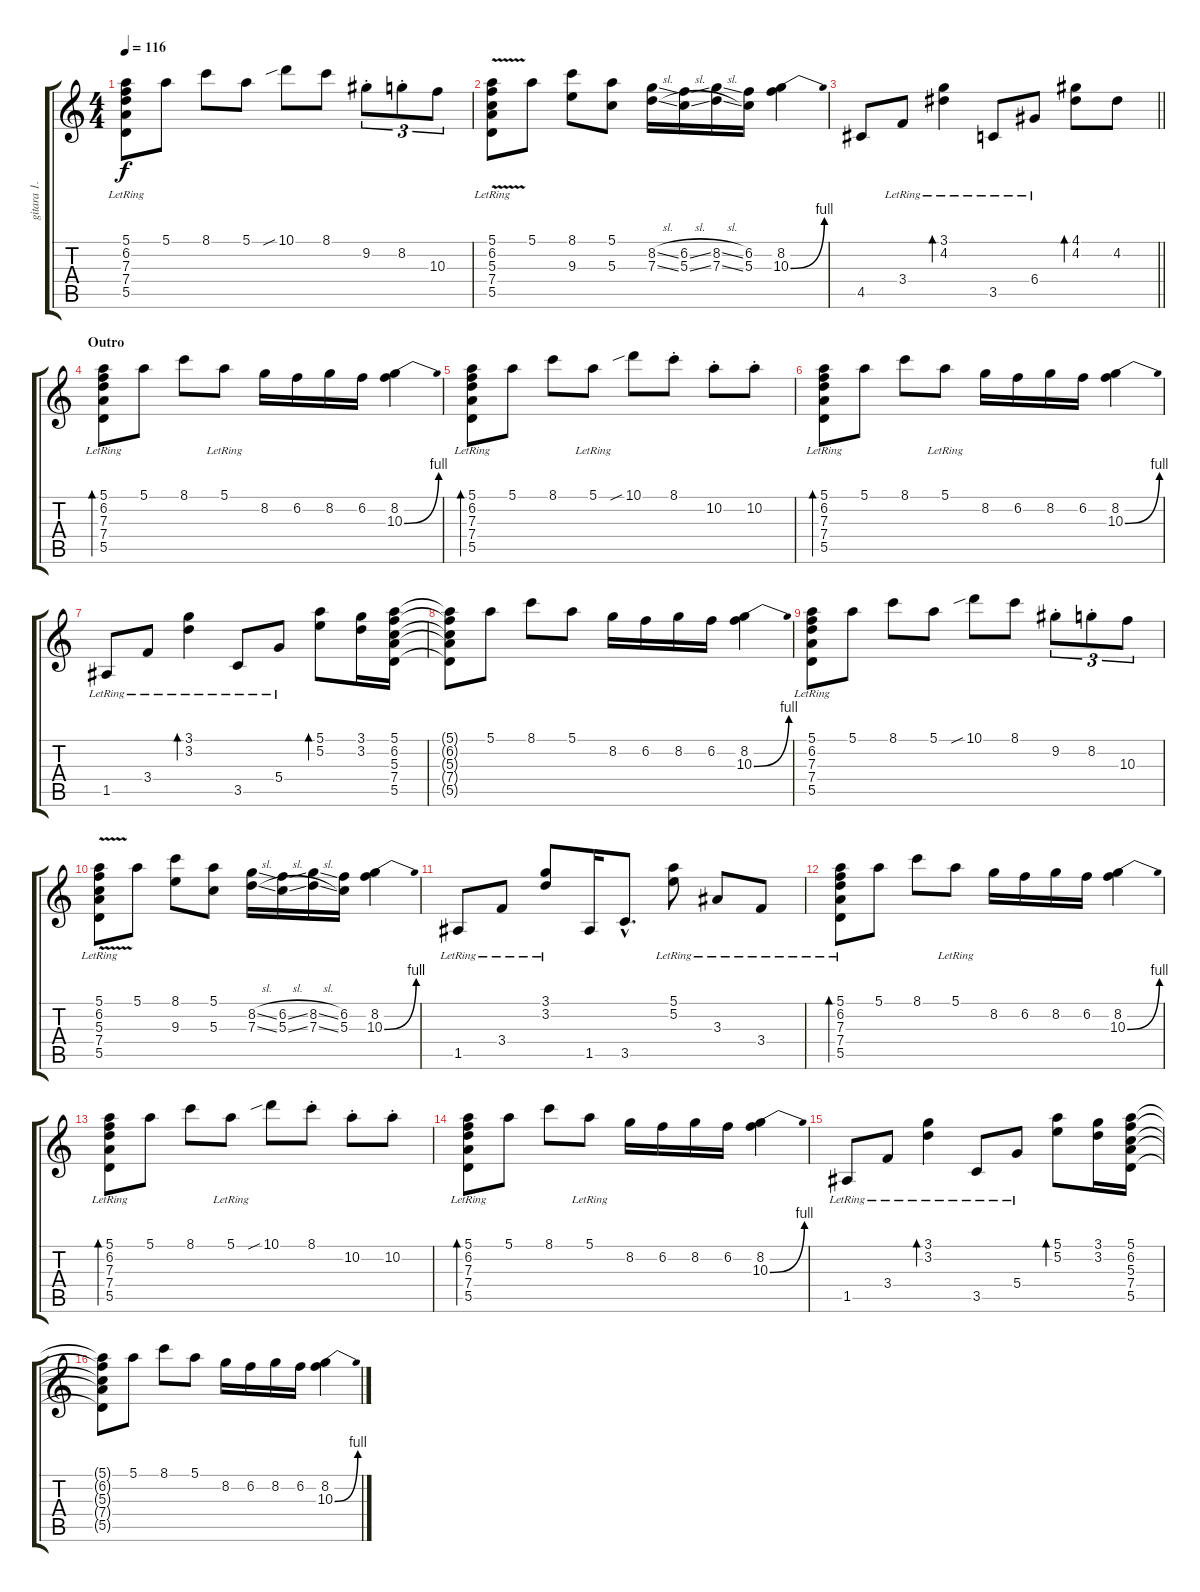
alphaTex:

\track ("gitara 1." "gitara 1.") {instrument electricguitarmuted}
\staff {score tabs}
\tuning (E4 B3 G3 D3 A2 E2) {hide}
\ts (4 4)
\tempo 116
\clef g2
\ks c
(5.1 6.2{lr} 7.3{lr} 7.4{lr} 5.5{lr}).8{dy f} 5.1.8 8.1.8 5.1.8 10.1{sib}.8 8.1.8 9.2{st}.8{tu (3 2)} 8.2{st}.8{tu (3 2)} 10.3.8{tu (3 2)} |
(5.1{v} 6.2{v lr} 5.3{v lr} 7.4{v} 5.5{v}).8 5.1.8 (8.1 9.3).8 (5.1 5.3).8 (8.2{sl} 7.3{sl}).16 (6.2{sl} 5.3{sl}).16 (8.2{sl} 7.3{sl}).16 (6.2 5.3).16 (8.2 10.3{be (bend 0 0 60 4)}).4 |
\barLineRight lightlight
4.5.8 3.4{lr}.8 (3.1{lr} 4.2{lr}).4{bd 120} 3.5{lr}.8 6.4{lr}.8 (4.1 4.2).8{bd 120} 4.2.8 |
\section ("" "Outro")
(5.1 6.2{lr} 7.3{lr} 7.4{lr} 5.5{lr}).8{bd 120} 5.1.8 8.1.8 5.1{lr}.8 8.2.16 6.2.16 8.2.16 6.2.16 (8.2 10.3{be (bend 0 0 60 4)}).4 |
(5.1 6.2{lr} 7.3{lr} 7.4{lr} 5.5{lr}).8{bd 120} 5.1.8 8.1.8 5.1{lr}.8 10.1{sib}.8 8.1{st}.8 10.2{st}.8 10.2{st}.8 |
(5.1 6.2{lr} 7.3{lr} 7.4{lr} 5.5{lr}).8{bd 120} 5.1.8 8.1.8 5.1{lr}.8 8.2.16 6.2.16 8.2.16 6.2.16 (8.2 10.3{be (bend 0 0 60 4)}).4 |
1.5{lr}.8 3.4{lr}.8 (3.1{lr} 3.2{lr}).4{bd 120} 3.5{lr}.8 5.4{lr}.8 (5.1 5.2).8{bd 120} (3.1 3.2).16 (5.1 6.2 5.3 7.4 5.5).16 |
(5.1{t} 6.2{t} 5.3{t} 7.4{t} 5.5{t}).8 5.1.8 8.1.8 5.1.8 8.2.16 6.2.16 8.2.16 6.2.16 (8.2 10.3{be (bend 0 0 60 4)}).4 |
(5.1 6.2{lr} 7.3{lr} 7.4{lr} 5.5{lr}).8 5.1.8 8.1.8 5.1.8 10.1{sib}.8 8.1.8 9.2{st}.8{tu (3 2)} 8.2{st}.8{tu (3 2)} 10.3.8{tu (3 2)} |
(5.1{v} 6.2{v lr} 5.3{v lr} 7.4{v} 5.5{v}).8 5.1.8 (8.1 9.3).8 (5.1 5.3).8 (8.2{sl} 7.3{sl}).16 (6.2{sl} 5.3{sl}).16 (8.2{sl} 7.3{sl}).16 (6.2 5.3).16 (8.2 10.3{be (bend 0 0 60 4)}).4 |
1.5{lr}.8 3.4{lr}.8 (3.1{lr} 3.2{lr}).8 1.5.16 3.5{hac}.8{d} (5.1{lr} 5.2{lr}).8 3.3{lr}.8 3.4{lr}.8 |
(5.1 6.2{lr} 7.3{lr} 7.4{lr} 5.5{lr}).8{bd 120} 5.1.8 8.1.8 5.1{lr}.8 8.2.16 6.2.16 8.2.16 6.2.16 (8.2 10.3{be (bend 0 0 60 4)}).4 |
(5.1 6.2{lr} 7.3{lr} 7.4{lr} 5.5{lr}).8{bd 120} 5.1.8 8.1.8 5.1{lr}.8 10.1{sib}.8 8.1{st}.8 10.2{st}.8 10.2{st}.8 |
(5.1 6.2{lr} 7.3{lr} 7.4{lr} 5.5{lr}).8{bd 120} 5.1.8 8.1.8 5.1{lr}.8 8.2.16 6.2.16 8.2.16 6.2.16 (8.2 10.3{be (bend 0 0 60 4)}).4 |
1.5{lr}.8 3.4{lr}.8 (3.1{lr} 3.2{lr}).4{bd 120} 3.5{lr}.8 5.4{lr}.8 (5.1 5.2).8{bd 120} (3.1 3.2).16 (5.1 6.2 5.3 7.4 5.5).16 |
(5.1{t} 6.2{t} 5.3{t} 7.4{t} 5.5{t}).8 5.1.8 8.1.8 5.1.8 8.2.16 6.2.16 8.2.16 6.2.16 (8.2 10.3{be (bend 0 0 60 4)}).4
